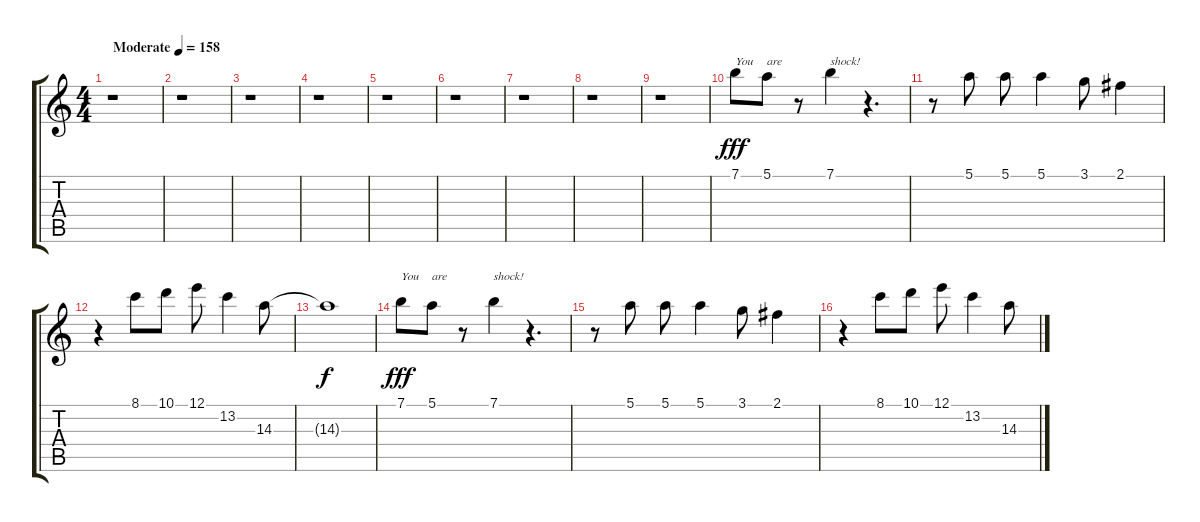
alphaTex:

\track "" {instrument distortionguitar}
\staff {score tabs}
\tuning (E4 B3 G3 D3 A2 E2) {hide}
\ts (4 4)
\tempo (158 "Moderate")
\clef g2
\ks c
r.1{txt "" dy fff instrument distortionguitar} |
r.1 |
r.1 |
r.1 |
r.1 |
r.1 |
r.1 |
r.1 |
r.1 |
7.1.8{txt "You"} 5.1.8{txt "are"} r.8 7.1.4{txt "shock!"} r.4{d} |
r.8 5.1.8{txt ""} 5.1.8{txt ""} 5.1.4{txt ""} 3.1.8{txt ""} 2.1.4 |
r.4 8.1.8{txt ""} 10.1.8{txt ""} 12.1.8{txt ""} 13.2.4{txt ""} 14.3.8{txt ""} |
14.3{t}.1{dy f} |
7.1.8{txt "You" dy fff} 5.1.8{txt "are"} r.8 7.1.4{txt "shock!"} r.4{d} |
r.8 5.1.8{txt ""} 5.1.8{txt ""} 5.1.4{txt ""} 3.1.8{txt ""} 2.1.4 |
r.4 8.1.8{txt ""} 10.1.8{txt ""} 12.1.8{txt ""} 13.2.4{txt ""} 14.3.8{txt ""}
